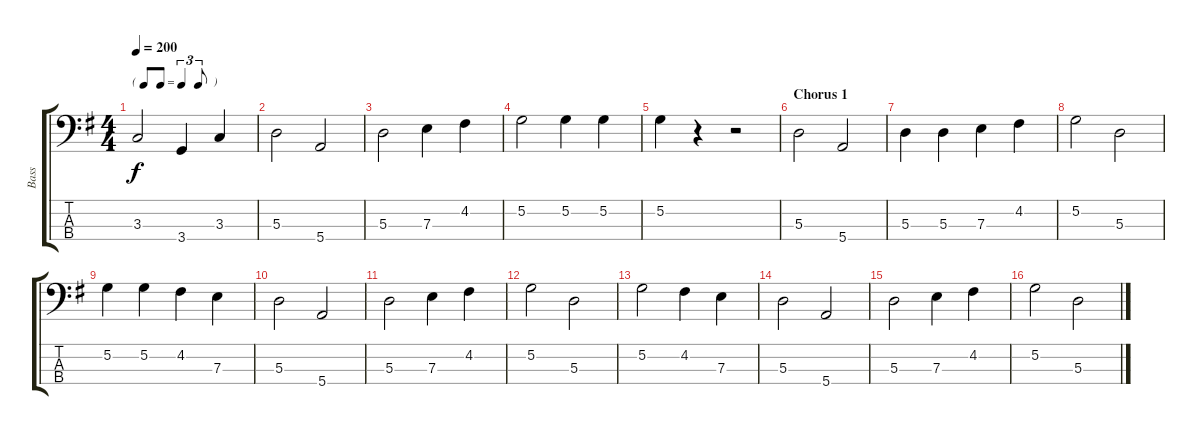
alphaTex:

\track ("Bass" "Bass") {instrument electricbasspick}
\staff {score tabs}
\tuning (G2 D2 A1 E1) {hide}
\ts (4 4)
\tf triplet8th
\tempo 200
\clef f4
\ks g
3.3.2{dy f} 3.4.4 3.3.4 |
5.3.2 5.4.2 |
5.3.2 7.3.4 4.2.4 |
5.2.2 5.2.4 5.2.4 |
5.2.4 r.4 r.2 |
\section ("" "Chorus 1")
5.3.2 5.4.2 |
5.3.4 5.3.4 7.3.4 4.2.4 |
5.2.2 5.3.2 |
5.2.4 5.2.4 4.2.4 7.3.4 |
5.3.2 5.4.2 |
5.3.2 7.3.4 4.2.4 |
5.2.2 5.3.2 |
5.2.2 4.2.4 7.3.4 |
5.3.2 5.4.2 |
5.3.2 7.3.4 4.2.4 |
5.2.2 5.3.2
